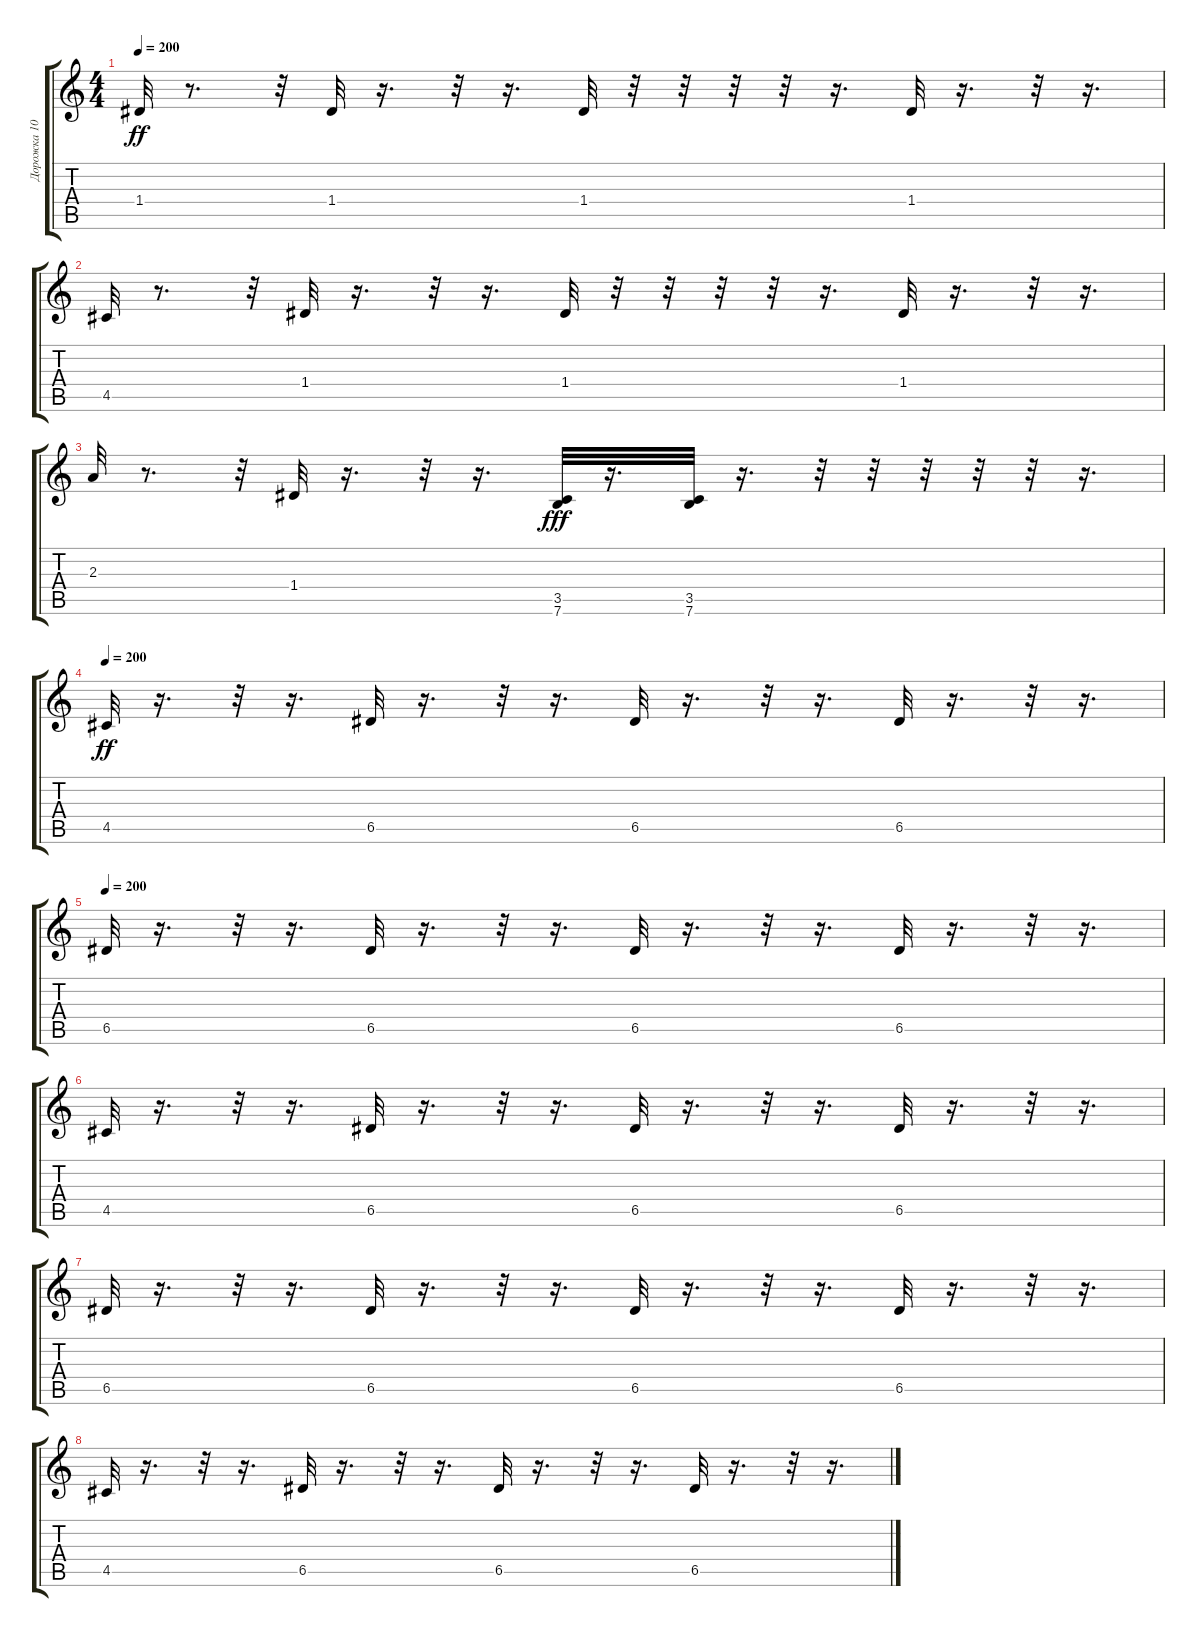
\track ("Дорожка 10" "Дорожка 10") {instrument acousticguitarnylon}
\staff {score tabs}
\tuning (E4 B3 G3 D3 A2 E2) {hide}
\ts (4 4)
\tempo 200
\clef g2
\ks c
1.4.32{dy ff} r.8{d} r.32 1.4.32 r.16{d} r.32 r.16{d} 1.4.32 r.32 r.32 r.32 r.32 r.16{d} 1.4.32 r.16{d} r.32 r.16{d} |
4.5.32 r.8{d} r.32 1.4.32 r.16{d} r.32 r.16{d} 1.4.32 r.32 r.32 r.32 r.32 r.16{d} 1.4.32 r.16{d} r.32 r.16{d} |
2.3.32 r.8{d} r.32 1.4.32 r.16{d} r.32 r.16{d} (3.5 7.6).32{dy fff} r.16{d} (3.5 7.6).32 r.16{d} r.32 r.32 r.32 r.32 r.32 r.16{d} |
\tempo 200
4.5.32{dy ff} r.16{d} r.32 r.16{d} 6.5.32 r.16{d} r.32 r.16{d} 6.5.32 r.16{d} r.32 r.16{d} 6.5.32 r.16{d} r.32 r.16{d} |
\tempo 200
6.5.32 r.16{d} r.32 r.16{d} 6.5.32 r.16{d} r.32 r.16{d} 6.5.32 r.16{d} r.32 r.16{d} 6.5.32 r.16{d} r.32 r.16{d} |
4.5.32 r.16{d} r.32 r.16{d} 6.5.32 r.16{d} r.32 r.16{d} 6.5.32 r.16{d} r.32 r.16{d} 6.5.32 r.16{d} r.32 r.16{d} |
6.5.32 r.16{d} r.32 r.16{d} 6.5.32 r.16{d} r.32 r.16{d} 6.5.32 r.16{d} r.32 r.16{d} 6.5.32 r.16{d} r.32 r.16{d} |
4.5.32 r.16{d} r.32 r.16{d} 6.5.32 r.16{d} r.32 r.16{d} 6.5.32 r.16{d} r.32 r.16{d} 6.5.32 r.16{d} r.32 r.16{d}
